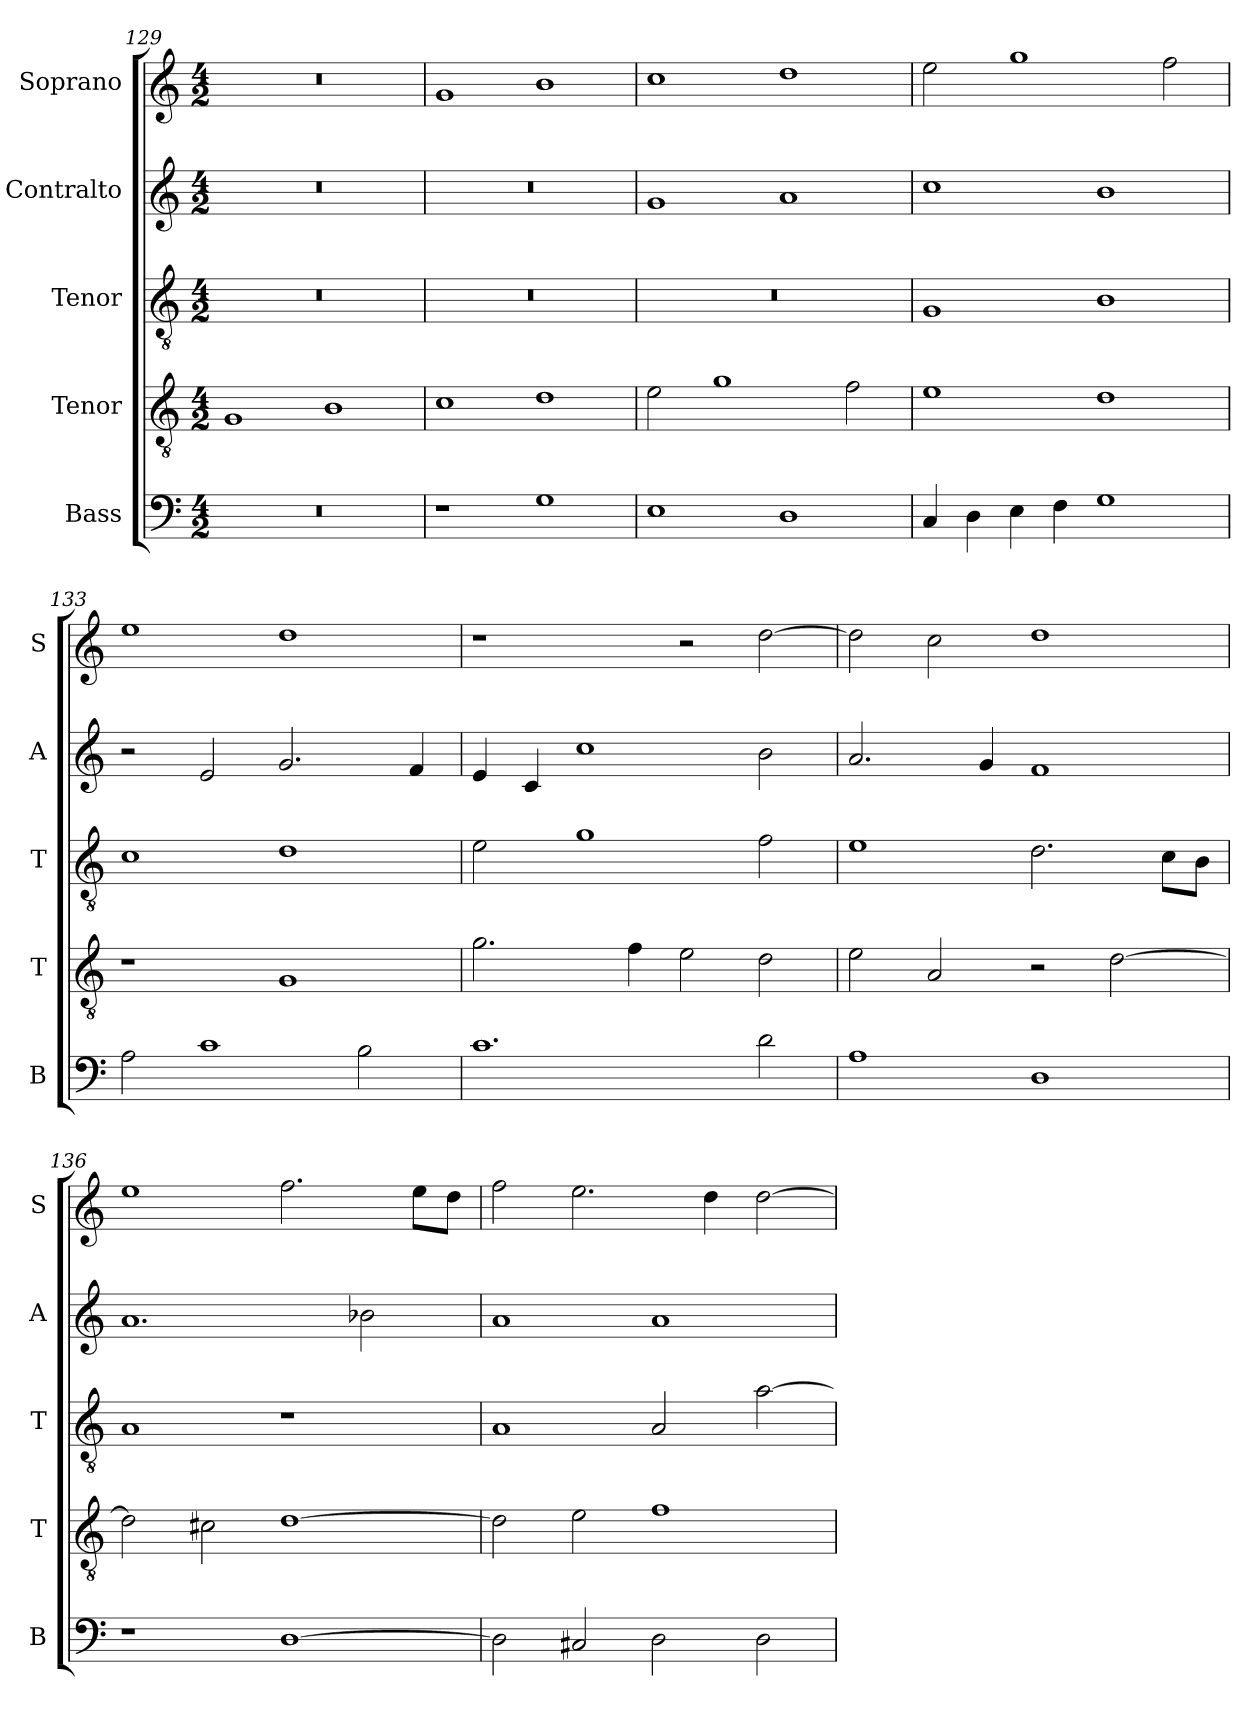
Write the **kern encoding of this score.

**kern	**kern	**kern	**kern	**kern
*part5	*part4	*part3	*part2	*part1
*staff5	*staff4	*staff3	*staff2	*staff1
*I"Bass	*I"Tenor	*I"Tenor	*I"Contralto	*I"Soprano
*I'B	*I'T	*I'T	*I'A	*I'S
*clefF4	*clefGv2	*clefGv2	*clefG2	*clefG2
*k[]	*k[]	*k[]	*k[]	*k[]
*G:mix	*G:mix	*G:mix	*G:mix	*G:mix
*M4/2	*M4/2	*M4/2	*M4/2	*M4/2
=129	=129	=129	=129	=129
0r	1G	0r	0r	0r
.	1B	.	.	.
=130	=130	=130	=130	=130
1r	1c	0r	0r	1g
1G	1d	.	.	1b
=131	=131	=131	=131	=131
1E	2e	0r	1g	1cc
.	1g	.	.	.
1D	.	.	1a	1dd
.	2f	.	.	.
=132	=132	=132	=132	=132
4C	1e	1G	1cc	2ee
4D	.	.	.	.
4E	.	.	.	1gg
4F	.	.	.	.
1G	1d	1B	1b	.
.	.	.	.	2ff
=133	=133	=133	=133	=133
2A	1r	1c	2r	1ee
1c	.	.	2e	.
.	1G	1d	2.g	1dd
2B	.	.	.	.
.	.	.	4f	.
=134	=134	=134	=134	=134
1.c	2.g	2e	4e	1r
.	.	.	4c	.
.	.	1g	1cc	.
.	4f	.	.	.
.	2e	.	.	2r
2d	2d	2f	2b	[2dd
=135	=135	=135	=135	=135
1A	2e	1e	2.a	2dd]
.	2A	.	.	2cc
.	.	.	4g	.
1D	2r	2.d	1f	1dd
.	[2d	.	.	.
.	.	8c\L	.	.
.	.	8B\J	.	.
=136	=136	=136	=136	=136
1r	2d]	1A	1.a	1ee
.	2c#X	.	.	.
[1D	[1d	1r	.	2.ff
.	.	.	2b-X	.
.	.	.	.	8ee\L
.	.	.	.	8dd\J
=137	=137	=137	=137	=137
2D]	2d]	1A	1a	2ff
2C#X	2e	.	.	2.ee
2D	1f	2A	1a	.
.	.	.	.	4dd
2D	.	[2a	.	[2dd
=	=	=	=	=
*-	*-	*-	*-	*-
